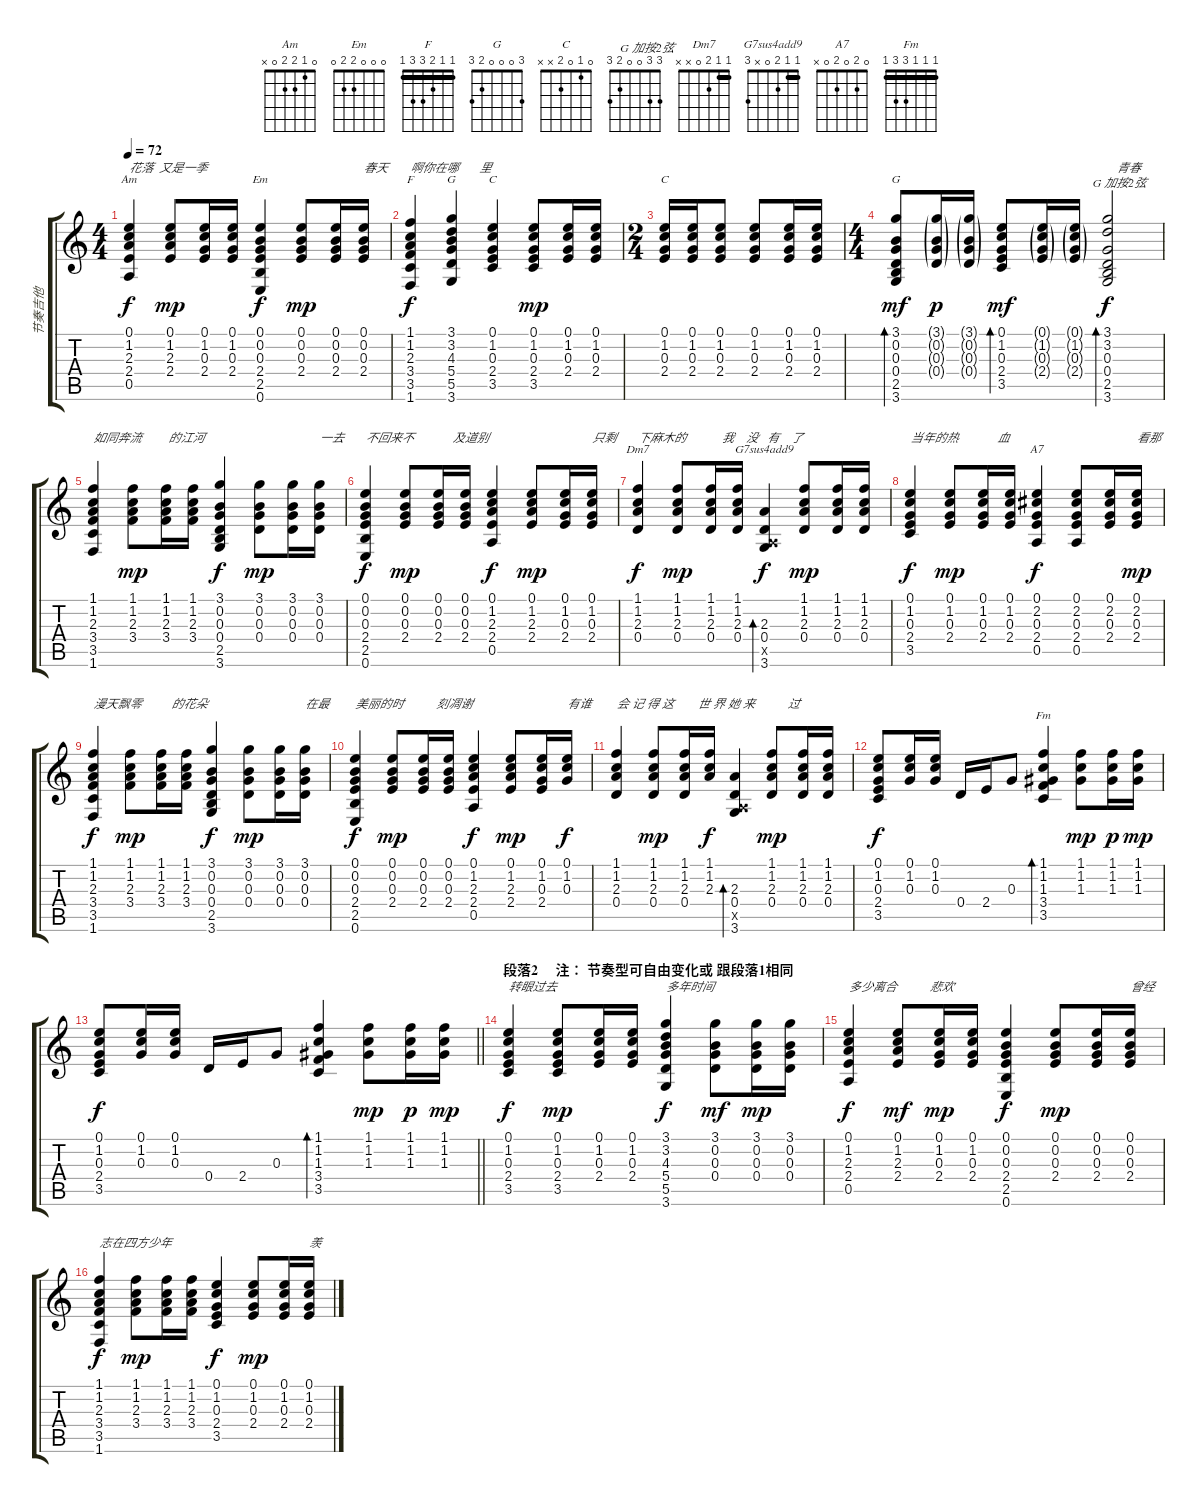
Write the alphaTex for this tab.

\track ("节奏吉他" "节奏吉他") {instrument acousticguitarsteel}
\staff {score tabs}
\tuning (E4 B3 G3 D3 A2 E2) {hide}
\chord ("Am" 0 1 2 2 0 x)
\chord ("Em" 0 0 0 2 2 0)
\chord ("F" 1 1 2 3 3 1) {barre 1}
\chord ("G" 3 3 4 5 5 3) {barre 3}
\chord ("C" 0 1 0 2 3 x)
\chord ("C" 0 1 0 2 x x)
\chord ("G" 3 0 0 0 2 3)
\chord ("        G 加按2弦" 3 3 0 0 2 3)
\chord ("Dm7" 1 1 2 0 x x) {barre 1}
\chord ("G7sus4add9" 1 1 2 0 x 3) {barre 1}
\chord ("A7" 0 2 0 2 0 x)
\chord ("Fm" 1 1 1 3 3 1) {barre 1}
\ts (4 4)
\tempo 72
\clef g2
\ks c
(0.1 1.2 2.3 2.4 0.5).4{ch "Am" txt "花落  又是一季" dy f} (0.1 1.2 2.3 2.4).8{dy mp} (0.1 1.2 0.3 2.4).16 (0.1 1.2 0.3 2.4).16 (0.1 0.2 0.3 2.4 2.5 0.6).4{ch "Em" dy f} (0.1 0.2 0.3 2.4).8{dy mp} (0.1 0.2 0.3 2.4).16 (0.1 0.2 0.3 2.4).16{txt "春天"} |
(1.1 1.2 2.3 3.4 3.5 1.6).4{ch "F" txt "啊你在哪       里" dy f} (3.1 3.2 4.3 5.4 5.5 3.6).4{ch "G"} (0.1 1.2 0.3 2.4 3.5).4{ch "C"} (0.1 1.2 0.3 2.4 3.5).8{dy mp} (0.1 1.2 0.3 2.4).16 (0.1 1.2 0.3 2.4).16 |
\ts (2 4)
(0.1 1.2 0.3 2.4).16{ch "C"} (0.1 1.2 0.3 2.4).16 (0.1 1.2 0.3 2.4).8 (0.1 1.2 0.3 2.4).8 (0.1 1.2 0.3 2.4).16 (0.1 1.2 0.3 2.4).16 |
\ts (4 4)
(3.1 0.2 0.3 0.4 2.5 3.6).8{bd 120 ch "G" dy mf} (3.1{g} 0.2{g} 0.3{g} 0.4{g}).16{dy p} (3.1{g} 0.2{g} 0.3{g} 0.4{g}).16 (0.1 1.2 0.3 2.4 3.5).8{bd 120 dy mf} (0.1{g} 1.2{g} 0.3{g} 2.4{g}).16 (0.1{g} 1.2{g} 0.3{g} 2.4{g}).16 (3.1 3.2 0.3 0.4 2.5 3.6).2{bd 120 ch "        G 加按2弦" txt "   青春" dy f} |
(1.1 1.2 2.3 3.4 3.5 1.6).4{txt "如同奔流         的江河"} (1.1 1.2 2.3 3.4).8{dy mp} (1.1 1.2 2.3 3.4).16 (1.1 1.2 2.3 3.4).16 (3.1 0.2 0.3 0.4 2.5 3.6).4{dy f} (3.1 0.2 0.3 0.4).8{dy mp} (3.1 0.2 0.3 0.4).16 (3.1 0.2 0.3 0.4).16{txt "一去"} |
(0.1 0.2 0.3 2.4 2.5 0.6).4{txt "不回来不             及道别" dy f} (0.1 0.2 0.3 2.4).8{dy mp} (0.1 0.2 0.3 2.4).16 (0.1 0.2 0.3 2.4).16 (0.1 1.2 2.3 2.4 0.5).4{dy f} (0.1 1.2 2.3 2.4).8{dy mp} (0.1 1.2 0.3 2.4).16 (0.1 1.2 0.3 2.4).16{txt "只剩"} |
(1.1 1.2 2.3 0.4).4{ch "Dm7" txt "下麻木的            我    没   有    了" dy f} (1.1 1.2 2.3 0.4).8{dy mp} (1.1 1.2 2.3 0.4).16 (1.1 1.2 2.3 0.4).16 (2.3 0.4 0.5{x} 3.6).4{bd 30 ch "G7sus4add9" dy f} (1.1 1.2 2.3 0.4).8{dy mp} (1.1 1.2 2.3 0.4).16 (1.1 1.2 2.3 0.4).16 |
(0.1 1.2 0.3 2.4 3.5).4{txt "当年的热             血" dy f} (0.1 1.2 0.3 2.4).8{dy mp} (0.1 1.2 0.3 2.4).16 (0.1 1.2 0.3 2.4).16 (0.1 2.2 0.3 2.4 0.5).4{ch "A7" dy f} (0.1 2.2 0.3 2.4 0.5).8 (0.1 2.2 0.3 2.4).16 (0.1 2.2 0.3 2.4).16{txt "看那" dy mp} |
(1.1 1.2 2.3 3.4 3.5 1.6).4{txt "漫天飘零          的花朵" dy f} (1.1 1.2 2.3 3.4).8{dy mp} (1.1 1.2 2.3 3.4).16 (1.1 1.2 2.3 3.4).16 (3.1 0.2 0.3 0.4 2.5 3.6).4{dy f} (3.1 0.2 0.3 0.4).8{dy mp} (3.1 0.2 0.3 0.4).16 (3.1 0.2 0.3 0.4).16{txt "在最"} |
(0.1 0.2 0.3 2.4 2.5 0.6).4{txt "美丽的时           刻凋谢" dy f} (0.1 0.2 0.3 2.4).8{dy mp} (0.1 0.2 0.3 2.4).16 (0.1 0.2 0.3 2.4).16 (0.1 1.2 2.3 2.4 0.5).4{dy f} (0.1 1.2 2.3 2.4).8{dy mp} (0.1 1.2 0.3 2.4).16 (0.1 1.2 0.3).16{txt "有谁" dy f} |
(1.1 1.2 2.3 0.4).4{txt "会 记 得 这        世 界 她 来           过"} (1.1 1.2 2.3 0.4).8{dy mp} (1.1 1.2 2.3 0.4).16 (1.1 1.2 2.3).16{dy f} (2.3 0.4 0.5{x} 3.6).4{bd 30} (1.1 1.2 2.3 0.4).8{dy mp} (1.1 1.2 2.3 0.4).16 (1.1 1.2 2.3 0.4).16 |
(0.1 1.2 0.3 2.4 3.5).8{dy f} (0.1 1.2 0.3).16 (0.1 1.2 0.3).16 0.4.16 2.4.16 0.3.8 (1.1 1.2 1.3 3.4 3.5).4{bd 120 ch "Fm"} (1.1 1.2 1.3).8{dy mp} (1.1 1.2 1.3).16{dy p} (1.1 1.2 1.3).16{dy mp} |
\barLineRight lightlight
(0.1 1.2 0.3 2.4 3.5).8{dy f} (0.1 1.2 0.3).16 (0.1 1.2 0.3).16 0.4.16 2.4.16 0.3.8 (1.1 1.2 1.3 3.4 3.5).4{bd 120} (1.1 1.2 1.3).8{dy mp} (1.1 1.2 1.3).16{dy p} (1.1 1.2 1.3).16{dy mp} |
\section ("" "段落2     注： 节奏型可自由变化或 跟段落1相同")
(0.1 1.2 0.3 2.4 3.5).4{txt "转眼过去" dy f} (0.1 1.2 0.3 2.4 3.5).8{dy mp} (0.1 1.2 0.3 2.4).16 (0.1 1.2 0.3 2.4).16 (3.1 3.2 4.3 5.4 5.5 3.6).4{txt "多年时间" dy f} (3.1 0.2 0.3 0.4).8{dy mf} (3.1 0.2 0.3 0.4).16{dy mp} (3.1 0.2 0.3 0.4).16 |
(0.1 1.2 2.3 2.4 0.5).4{txt "多少离合           悲欢" dy f} (0.1 1.2 2.3 2.4).8{dy mf} (0.1 1.2 0.3 2.4).16{dy mp} (0.1 1.2 0.3 2.4).16 (0.1 0.2 0.3 2.4 2.5 0.6).4{dy f} (0.1 0.2 0.3 2.4).8{dy mp} (0.1 0.2 0.3 2.4).16 (0.1 0.2 0.3 2.4).16{txt "曾经"} |
(1.1 1.2 2.3 3.4 3.5 1.6).4{txt "志在四方少年" dy f} (1.1 1.2 2.3 3.4).8{dy mp} (1.1 1.2 2.3 3.4).16 (1.1 1.2 2.3 3.4).16 (0.1 1.2 0.3 2.4 3.5).4{dy f} (0.1 1.2 0.3 2.4).8{dy mp} (0.1 1.2 0.3 2.4).16 (0.1 1.2 0.3 2.4).16{txt "羡"}
